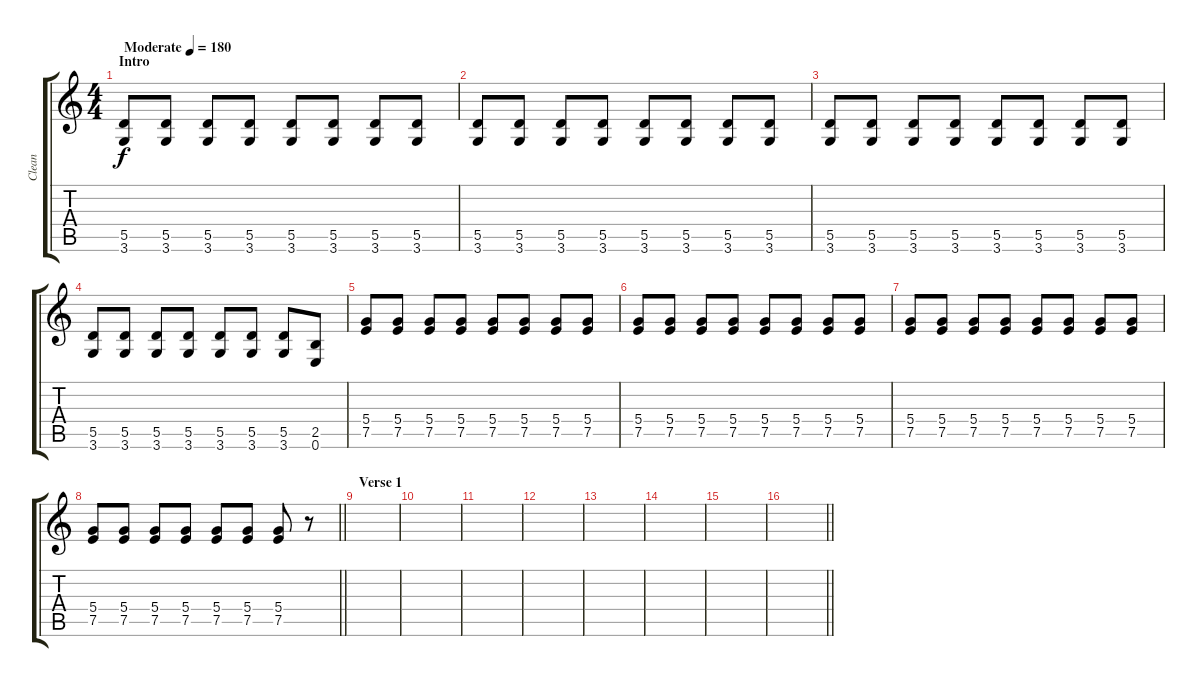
\track ("Clean" "Clean") {instrument electricguitarjazz}
\staff {score tabs}
\tuning (E4 B3 G3 D3 A2 E2) {hide}
\ts (4 4)
\section ("" "Intro")
\tempo (180 "Moderate")
\clef g2
\ks c
(5.5 3.6).8{dy f instrument electricguitarjazz} (5.5 3.6).8 (5.5 3.6).8 (5.5 3.6).8 (5.5 3.6).8 (5.5 3.6).8 (5.5 3.6).8 (5.5 3.6).8 |
(5.5 3.6).8 (5.5 3.6).8 (5.5 3.6).8 (5.5 3.6).8 (5.5 3.6).8 (5.5 3.6).8 (5.5 3.6).8 (5.5 3.6).8 |
(5.5 3.6).8 (5.5 3.6).8 (5.5 3.6).8 (5.5 3.6).8 (5.5 3.6).8 (5.5 3.6).8 (5.5 3.6).8 (5.5 3.6).8 |
(5.5 3.6).8 (5.5 3.6).8 (5.5 3.6).8 (5.5 3.6).8 (5.5 3.6).8 (5.5 3.6).8 (5.5 3.6).8 (2.5 0.6).8 |
(5.4 7.5).8 (5.4 7.5).8 (5.4 7.5).8 (5.4 7.5).8 (5.4 7.5).8 (5.4 7.5).8 (5.4 7.5).8 (5.4 7.5).8 |
(5.4 7.5).8 (5.4 7.5).8 (5.4 7.5).8 (5.4 7.5).8 (5.4 7.5).8 (5.4 7.5).8 (5.4 7.5).8 (5.4 7.5).8 |
(5.4 7.5).8 (5.4 7.5).8 (5.4 7.5).8 (5.4 7.5).8 (5.4 7.5).8 (5.4 7.5).8 (5.4 7.5).8 (5.4 7.5).8 |
\barLineRight lightlight
(5.4 7.5).8 (5.4 7.5).8 (5.4 7.5).8 (5.4 7.5).8 (5.4 7.5).8 (5.4 7.5).8 (5.4 7.5).8 r.8 |
\section ("" "Verse 1")
|
|
|
|
|
|
|
\barLineRight lightlight
